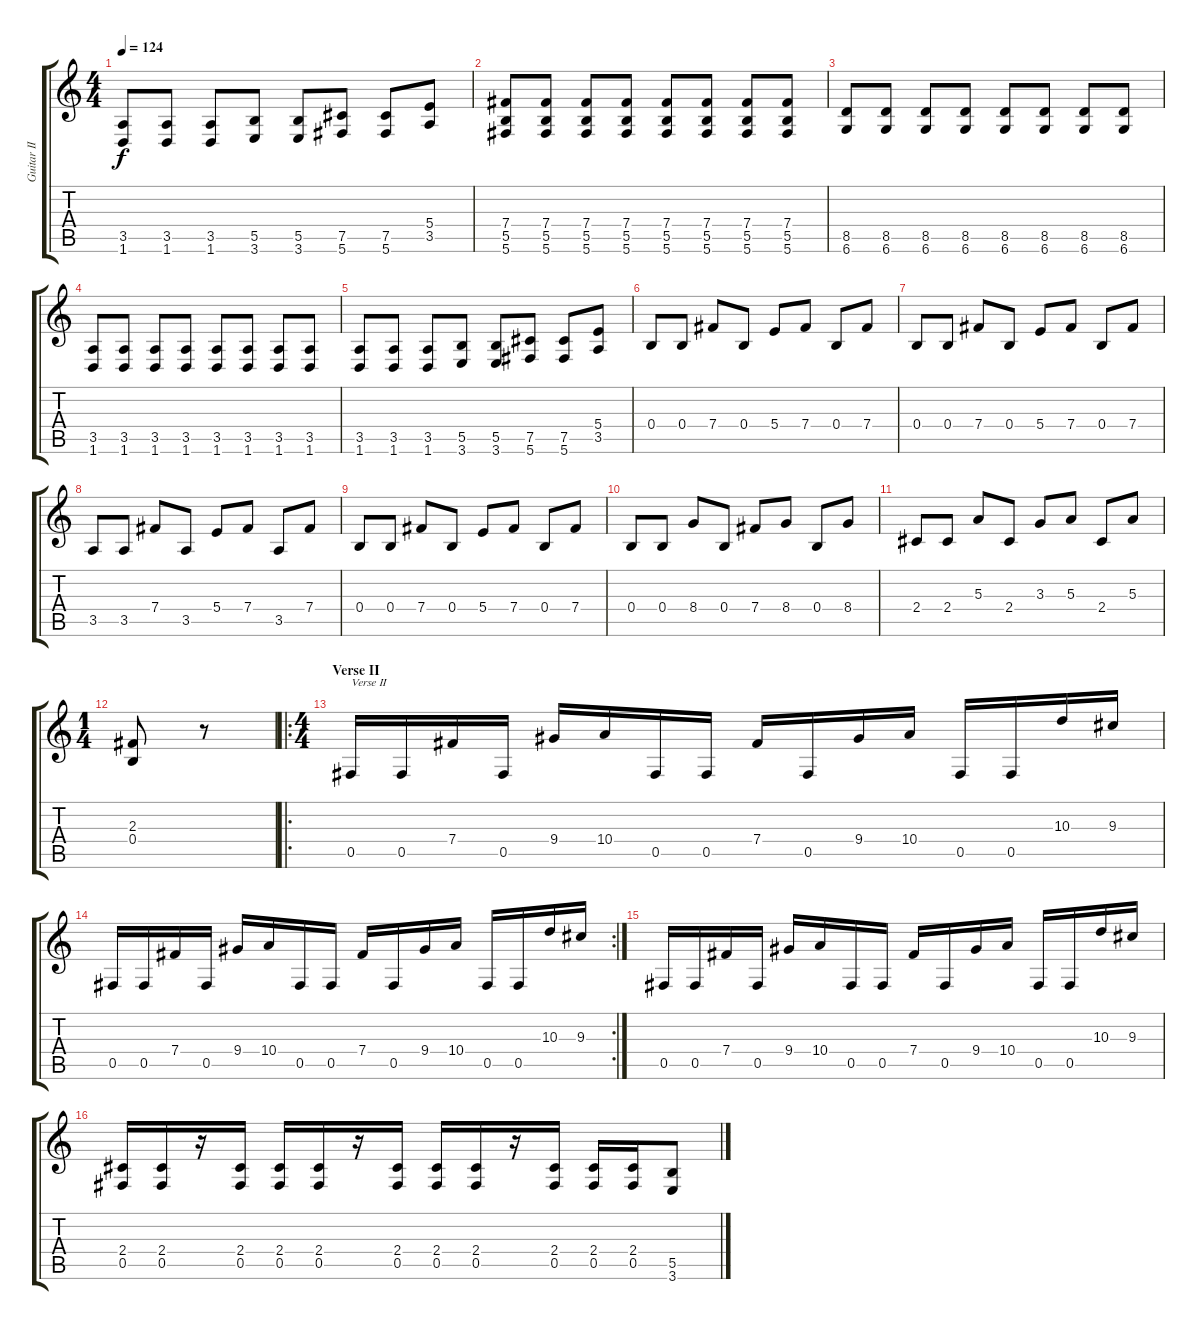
\track ("Guitar II [Niklasson]" "Guitar II ") {instrument distortionguitar}
\staff {score tabs}
\tuning (Db4 Ab3 E3 B2 Gb2 Db2) {hide}
\ts (4 4)
\tempo 124
\clef g2
\ks c
(3.5 1.6).8{dy f} (3.5 1.6).8 (3.5 1.6).8 (5.5 3.6).8 (5.5 3.6).8 (7.5 5.6).8 (7.5 5.6).8 (5.4 3.5).8 |
(7.4 5.5 5.6).8 (7.4 5.5 5.6).8 (7.4 5.5 5.6).8 (7.4 5.5 5.6).8 (7.4 5.5 5.6).8 (7.4 5.5 5.6).8 (7.4 5.5 5.6).8 (7.4 5.5 5.6).8 |
(8.5 6.6).8 (8.5 6.6).8 (8.5 6.6).8 (8.5 6.6).8 (8.5 6.6).8 (8.5 6.6).8 (8.5 6.6).8 (8.5 6.6).8 |
(3.5 1.6).8 (3.5 1.6).8 (3.5 1.6).8 (3.5 1.6).8 (3.5 1.6).8 (3.5 1.6).8 (3.5 1.6).8 (3.5 1.6).8 |
(3.5 1.6).8 (3.5 1.6).8 (3.5 1.6).8 (5.5 3.6).8 (5.5 3.6).8 (7.5 5.6).8 (7.5 5.6).8 (5.4 3.5).8 |
0.4.8 0.4.8 7.4.8 0.4.8 5.4.8 7.4.8 0.4.8 7.4.8 |
0.4.8 0.4.8 7.4.8 0.4.8 5.4.8 7.4.8 0.4.8 7.4.8 |
3.5.8 3.5.8 7.4.8 3.5.8 5.4.8 7.4.8 3.5.8 7.4.8 |
0.4.8 0.4.8 7.4.8 0.4.8 5.4.8 7.4.8 0.4.8 7.4.8 |
0.4.8 0.4.8 8.4.8 0.4.8 7.4.8 8.4.8 0.4.8 8.4.8 |
2.4.8 2.4.8 5.3.8 2.4.8 3.3.8 5.3.8 2.4.8 5.3.8 |
\ts (1 4)
(2.3 0.4).8 r.8 |
\ro
\ts (4 4)
\section ("" "Verse II")
0.5.16{txt "Verse II"} 0.5.16 7.4.16 0.5.16 9.4.16 10.4.16 0.5.16 0.5.16 7.4.16 0.5.16 9.4.16 10.4.16 0.5.16 0.5.16 10.3.16 9.3.16 |
\rc 2
0.5.16 0.5.16 7.4.16 0.5.16 9.4.16 10.4.16 0.5.16 0.5.16 7.4.16 0.5.16 9.4.16 10.4.16 0.5.16 0.5.16 10.3.16 9.3.16 |
0.5.16 0.5.16 7.4.16 0.5.16 9.4.16 10.4.16 0.5.16 0.5.16 7.4.16 0.5.16 9.4.16 10.4.16 0.5.16 0.5.16 10.3.16 9.3.16 |
(2.4 0.5).16 (2.4 0.5).16 r.16 (2.4 0.5).16 (2.4 0.5).16 (2.4 0.5).16 r.16 (2.4 0.5).16 (2.4 0.5).16 (2.4 0.5).16 r.16 (2.4 0.5).16 (2.4 0.5).16 (2.4 0.5).16 (5.5 3.6).8
